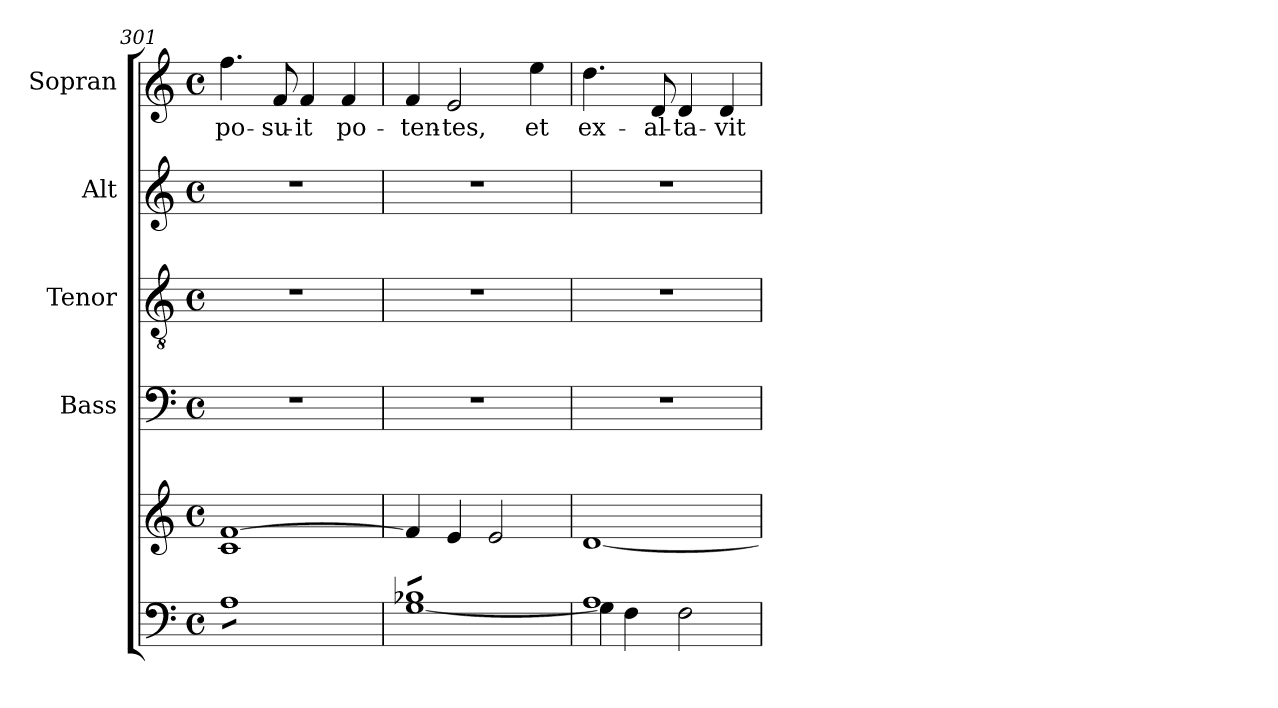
**kern	**kern	**kern	**kern	**kern	**kern	**text
*part5	*part5	*part4	*part3	*part2	*part1	*part1
*staff6	*staff5	*staff4	*staff3	*staff2	*staff1	*staff1
*	*	*I"Bass	*I"Tenor	*I"Alt	*I"Sopran	*
*	*	*I'B	*I'T	*I'A	*I'S	*
*clefF4	*clefG2	*clefF4	*clefGv2	*clefG2	*clefG2	*
*k[]	*k[]	*k[]	*k[]	*k[]	*k[]	*
*C:	*C:	*C:	*C:	*C:	*C:	*
*M4/4	*M4/4	*M4/4	*M4/4	*M4/4	*M4/4	*
*met(c)	*met(c)	*met(c)	*met(c)	*met(c)	*met(c)	*
=301	=301	=301	=301	=301	=301	=301
*	*^	*	*	*	*	*
!	!	!	!	!	!	!	!LO:LY:b
*tremolo	*	*	*	*	*	*	*
8AL	[>1f	1c	1r	1r	1r	4.ff\	-po-
8A	.	.	.	.	.	.	.
8A	.	.	.	.	.	.	.
!	!	!	!	!	!	!	!LO:LY:b
8A	.	.	.	.	.	8f/	-su-
!	!	!	!	!	!	!	!LO:LY:b
8A	.	.	.	.	.	4f/	-it
8A	.	.	.	.	.	.	.
!	!	!	!	!	!	!	!LO:LY:b
8A	.	.	.	.	.	4f/	po-
8AJ	.	.	.	.	.	.	.
*	*v	*v	*	*	*	*	*
!!LO:PB:g=z
=302	=302	=302	=302	=302	=302	=302
*^	*	*	*	*	*	*
!	!	!	!	!	!	!	!LO:LY:b
8B-XL	[<1G	4f/]	1r	1r	1r	4f/	-ten-
8B-X	.	.	.	.	.	.	.
!	!	!	!	!	!	!	!LO:LY:b
8B-X	.	4e/	.	.	.	2e/	-tes,
8B-X	.	.	.	.	.	.	.
8B-X	.	2e/	.	.	.	.	.
8B-X	.	.	.	.	.	.	.
!	!	!	!	!	!	!	!LO:LY:b
8B-X	.	.	.	.	.	4ee\	et
8B-XJ	.	.	.	.	.	.	.
*Xtremolo	*	*	*	*	*	*	*
=303	=303	=303	=303	=303	=303	=303	=303
!	!	!	!	!	!	!	!LO:LY:b
1A	4G\]	[1d	1r	1r	1r	4.dd\	ex-
.	4F\	.	.	.	.	.	.
!	!	!	!	!	!	!	!LO:LY:b
.	.	.	.	.	.	8d/	-al-
!	!	!	!	!	!	!	!LO:LY:b
.	2F\	.	.	.	.	4d/	-ta-
!	!	!	!	!	!	!	!LO:LY:b
.	.	.	.	.	.	4d/	-vit
*v	*v	*	*	*	*	*	*
=	=	=	=	=	=	=
*-	*-	*-	*-	*-	*-	*-
